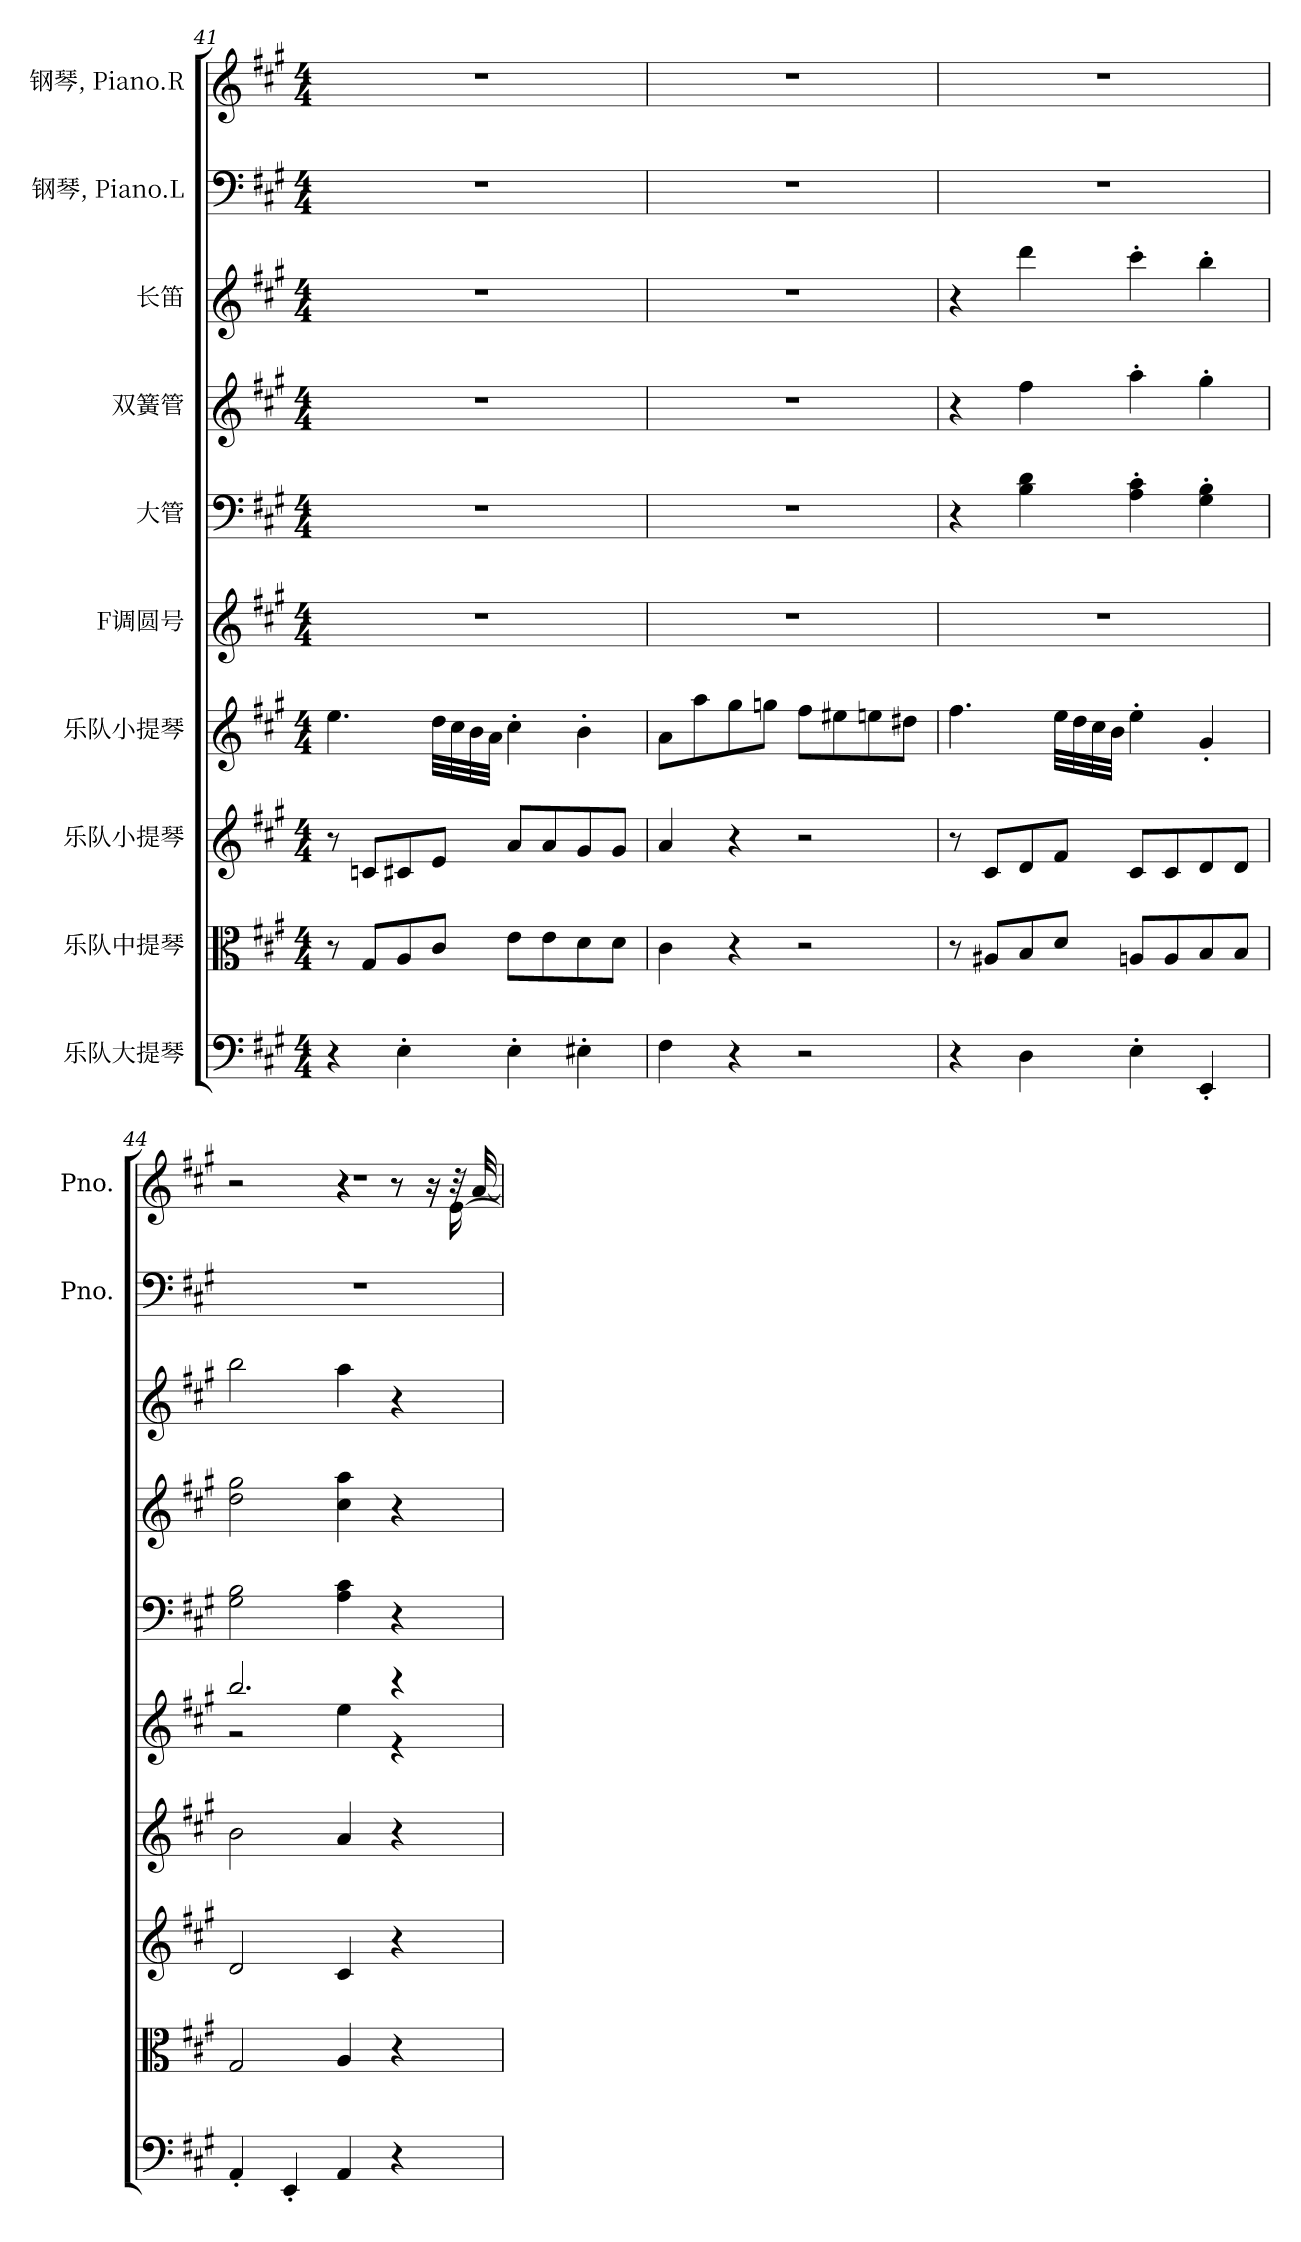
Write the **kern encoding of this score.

**kern	**kern	**kern	**kern	**kern	**kern	**kern	**kern	**kern	**kern
*part10	*part9	*part8	*part7	*part6	*part5	*part4	*part3	*part2	*part1
*staff10	*staff9	*staff8	*staff7	*staff6	*staff5	*staff4	*staff3	*staff2	*staff1
*I"乐队大提琴	*I"乐队中提琴	*I"乐队小提琴	*I"乐队小提琴	*I"F调圆号	*I"大管	*I"双簧管	*I"长笛	*I"钢琴, Piano.L	*I"钢琴, Piano.R
*	*	*	*	*	*	*	*	*I'Pno.	*I'Pno.
*clefF4	*clefC3	*clefG2	*clefG2	*clefG2	*clefF4	*clefG2	*clefG2	*clefF4	*clefG2
*	*	*	*	*ITrd4c7	*	*	*	*	*
*k[f#c#g#]	*k[f#c#g#]	*k[f#c#g#]	*k[f#c#g#]	*k[f#c#]	*k[f#c#g#]	*k[f#c#g#]	*k[f#c#g#]	*k[f#c#g#]	*k[f#c#g#]
*M4/4	*M4/4	*M4/4	*M4/4	*M4/4	*M4/4	*M4/4	*M4/4	*M4/4	*M4/4
=41	=41	=41	=41	=41	=41	=41	=41	=41	=41
4r	8r	8r	4.ee\	1r	1r	1r	1r	1r	1r
.	8G#/L	8cn/L	.	.	.	.	.	.	.
4E'\	8A/	8c#X/	.	.	.	.	.	.	.
.	8c#/J	8e/J	32dd\LLL	.	.	.	.	.	.
.	.	.	32cc#\	.	.	.	.	.	.
.	.	.	32b\	.	.	.	.	.	.
.	.	.	32a\JJJ	.	.	.	.	.	.
4E'\	8e\L	8a/L	4cc#'\	.	.	.	.	.	.
.	8e\	8a/	.	.	.	.	.	.	.
4E#X'\	8d\	8g#/	4b'\	.	.	.	.	.	.
.	8d\J	8g#/J	.	.	.	.	.	.	.
!!LO:PB:g=z
=42	=42	=42	=42	=42	=42	=42	=42	=42	=42
4F#\	4c#\	4a/	8a\L	1r	1r	1r	1r	1r	1r
.	.	.	8aa\	.	.	.	.	.	.
4r	4r	4r	8gg#\	.	.	.	.	.	.
.	.	.	8ggn\J	.	.	.	.	.	.
2r	2r	2r	8ff#\L	.	.	.	.	.	.
.	.	.	8ee#X\	.	.	.	.	.	.
.	.	.	8een\	.	.	.	.	.	.
.	.	.	8dd#X\J	.	.	.	.	.	.
=43	=43	=43	=43	=43	=43	=43	=43	=43	=43
4r	8r	8r	4.ff#\	1r	4r	4r	4r	1r	1r
.	8A#X/L	8c#/L	.	.	.	.	.	.	.
4D\	8B/	8d/	.	.	4B\ 4d\	4ff#\	4ddd\	.	.
.	8d/J	8f#/J	32ee\LLL	.	.	.	.	.	.
.	.	.	32dd\	.	.	.	.	.	.
.	.	.	32cc#\	.	.	.	.	.	.
.	.	.	32b\JJJ	.	.	.	.	.	.
4E'\	8An/L	8c#/L	4ee'\	.	4A\' 4c#\'	4aa'\	4ccc#'\	.	.
.	8A/	8c#/	.	.	.	.	.	.	.
4EE'/	8B/	8d/	4g#'/	.	4G#\' 4B\'	4gg#'\	4bb'\	.	.
.	8B/J	8d/J	.	.	.	.	.	.	.
=44	=44	=44	=44	=44	=44	=44	=44	=44	=44
*	*	*	*	*^	*	*	*	*	*^
*	*	*	*	*	*	*	*	*	*	*	*^
4AA'/	2G#/	2d/	2b\	2.ee/	2r	2G#\ 2B\	2dd\ 2gg#\	2bb\	1r	1r	2r	2r
4EE'/	.	.	.	.	.	.	.	.	.	.	.	.
4AA/	4A/	4c#/	4a/	.	4a\	4A\ 4c#\	4cc#\ 4aa\	4aa\	.	.	4r	4r
4r	4r	4r	4r	4r	4r	4r	4r	4r	.	.	8r	8r
.	.	.	.	.	.	.	.	.	.	.	16r	16r
.	.	.	.	.	.	.	.	.	.	.	32r	[16e\
.	.	.	.	.	.	.	.	.	.	.	[32a/	.
*	*	*	*	*v	*v	*	*	*	*	*v	*v	*v
=	=	=	=	=	=	=	=	=	=
*-	*-	*-	*-	*-	*-	*-	*-	*-	*-
